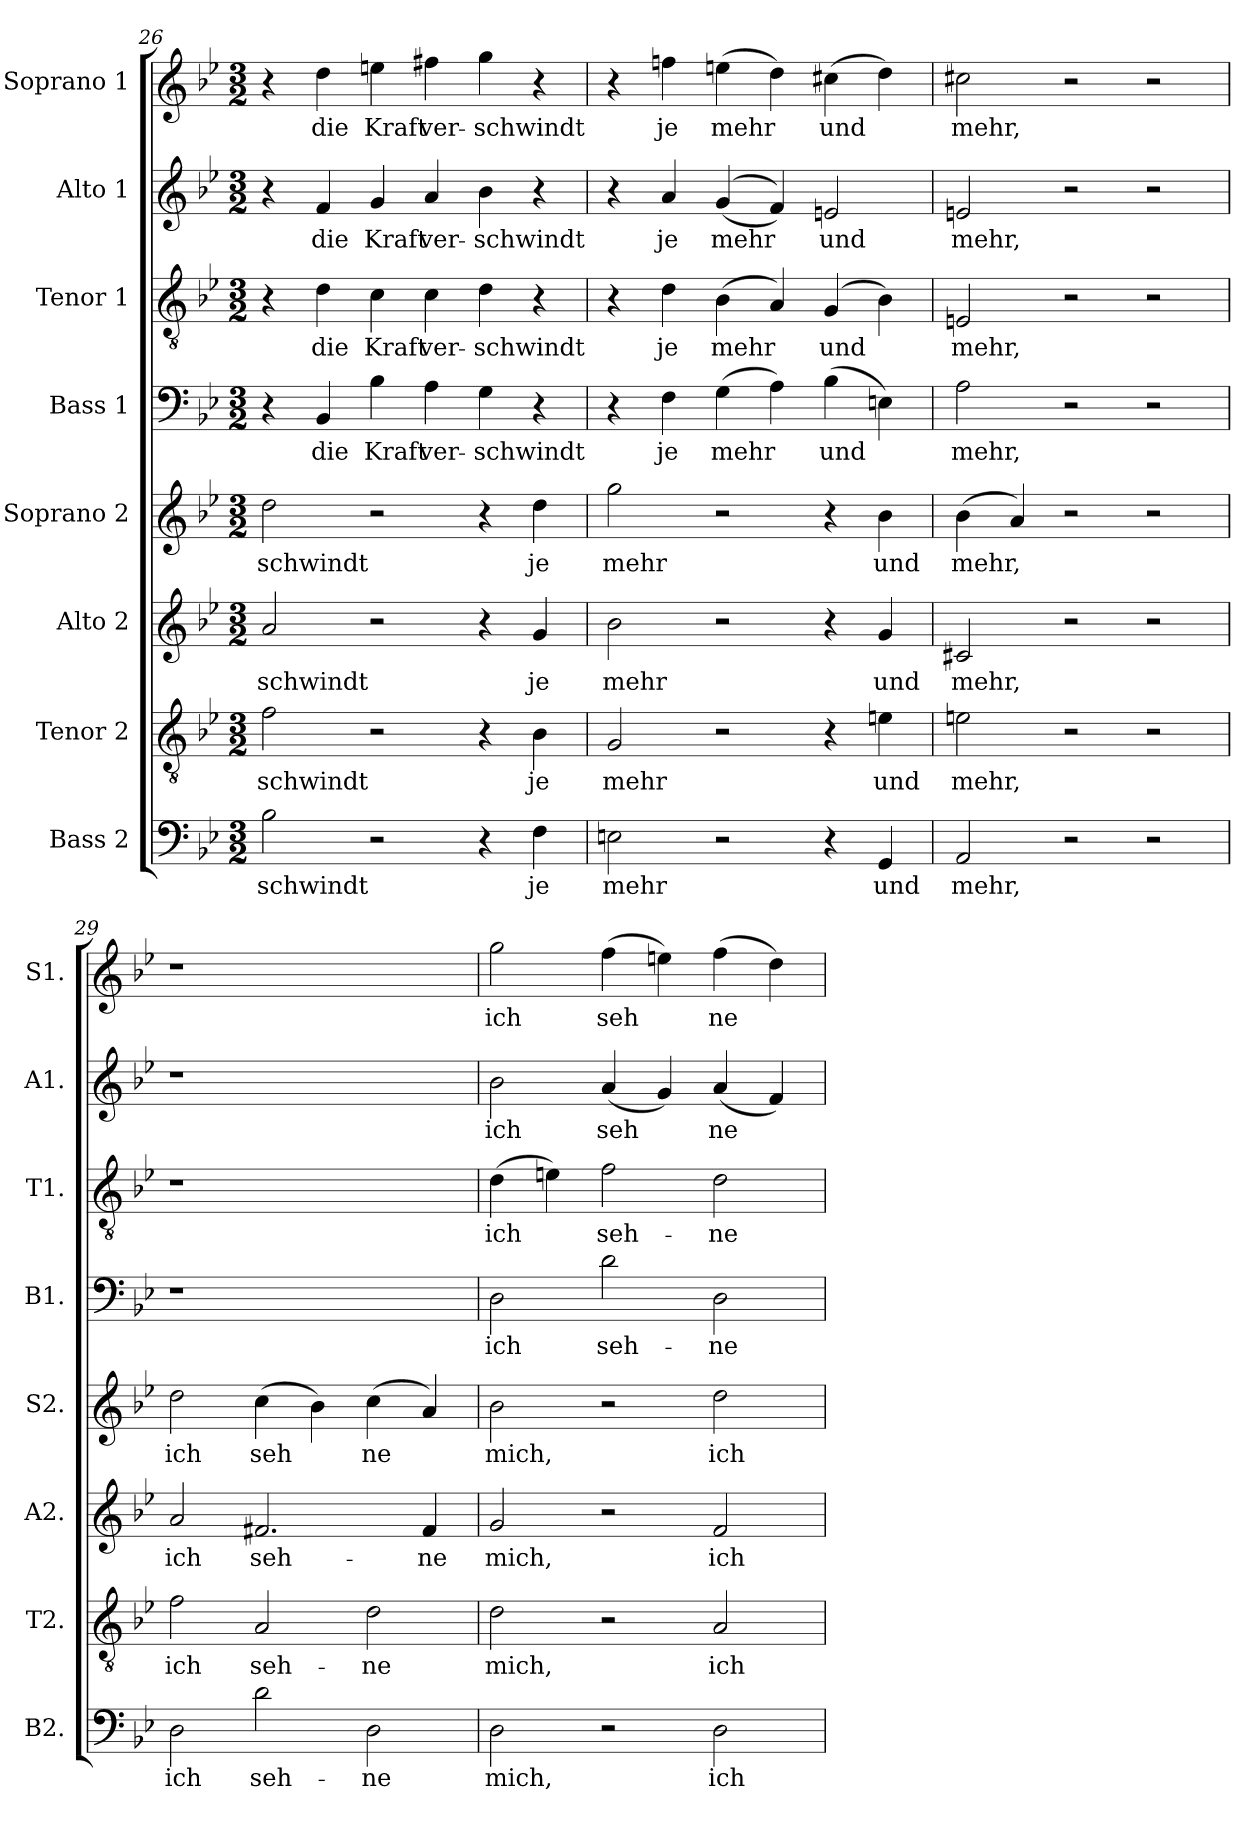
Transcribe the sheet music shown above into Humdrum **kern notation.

**kern	**text	**kern	**text	**kern	**text	**kern	**text	**kern	**text	**kern	**text	**kern	**text	**kern	**text
*part8	*part8	*part7	*part7	*part6	*part6	*part5	*part5	*part4	*part4	*part3	*part3	*part2	*part2	*part1	*part1
*staff8	*staff8	*staff7	*staff7	*staff6	*staff6	*staff5	*staff5	*staff4	*staff4	*staff3	*staff3	*staff2	*staff2	*staff1	*staff1
*I"Bass 2	*	*I"Tenor 2	*	*I"Alto 2	*	*I"Soprano 2	*	*I"Bass 1	*	*I"Tenor 1	*	*I"Alto 1	*	*I"Soprano 1	*
*I'B2.	*	*I'T2.	*	*I'A2.	*	*I'S2.	*	*I'B1.	*	*I'T1.	*	*I'A1.	*	*I'S1.	*
*clefF4	*	*clefGv2	*	*clefG2	*	*clefG2	*	*clefF4	*	*clefGv2	*	*clefG2	*	*clefG2	*
*k[b-e-]	*	*k[b-e-]	*	*k[b-e-]	*	*k[b-e-]	*	*k[b-e-]	*	*k[b-e-]	*	*k[b-e-]	*	*k[b-e-]	*
*B-:	*	*B-:	*	*B-:	*	*B-:	*	*B-:	*	*B-:	*	*B-:	*	*B-:	*
*M3/2	*	*M3/2	*	*M3/2	*	*M3/2	*	*M3/2	*	*M3/2	*	*M3/2	*	*M3/2	*
=26	=26	=26	=26	=26	=26	=26	=26	=26	=26	=26	=26	=26	=26	=26	=26
2B-\	-schwindt	2f\	-schwindt	2a/	-schwindt	2dd\	-schwindt	4r	.	4r	.	4r	.	4r	.
.	.	.	.	.	.	.	.	4BB-/	die	4d\	die	4f/	die	4dd\	die
2r	.	2r	.	2r	.	2r	.	4B-\	Kraft	4c\	Kraft	4g/	Kraft	4een\	Kraft
.	.	.	.	.	.	.	.	4A\	ver-	4c\	ver-	4a/	ver-	4ff#X\	ver-
4r	.	4r	.	4r	.	4r	.	4G\	-schwindt	4d\	-schwindt	4b-\	-schwindt	4gg\	-schwindt
4F\	je	4B-\	je	4g/	je	4dd\	je	4r	.	4r	.	4r	.	4r	.
=27	=27	=27	=27	=27	=27	=27	=27	=27	=27	=27	=27	=27	=27	=27	=27
2En\	mehr	2G/	mehr	2b-\	mehr	2gg\	mehr	4r	.	4r	.	4r	.	4r	.
.	.	.	.	.	.	.	.	4F\	je	4d\	je	4a/	je	4ffni\	je
2r	.	2r	.	2r	.	2r	.	(4G\	mehr	(4B-\	mehr	((4g/	mehr	(4een\	mehr
.	.	.	.	.	.	.	.	4A\)	.	4A/)	.	4f/))	.	4dd\)	.
4r	.	4r	.	4r	.	4r	.	(4B-\	und	(4G/	und	2en/	und	(4cc#X\	und
4GG/	und	4en\	und	4g/	und	4b-\	und	4En\)	.	4B-\)	.	.	.	4dd\)	.
=28	=28	=28	=28	=28	=28	=28	=28	=28	=28	=28	=28	=28	=28	=28	=28
2AA/	mehr,	2en\	mehr,	2c#X/	mehr,	(4b-\	mehr,	2A\	mehr,	2En/	mehr,	2en/	mehr,	2cc#X\	mehr,
.	.	.	.	.	.	4a/)	.	.	.	.	.	.	.	.	.
2r	.	2r	.	2r	.	2r	.	2r	.	2r	.	2r	.	2r	.
2r	.	2r	.	2r	.	2r	.	2r	.	2r	.	2r	.	2r	.
!!LO:LB:g=z
=29	=29	=29	=29	=29	=29	=29	=29	=29	=29	=29	=29	=29	=29	=29	=29
2D\	ich	2f\	ich	2a/	ich	2dd\	ich	1r	.	1r	.	1r	.	1r	.
2d\	seh-	2A/	seh-	2.f#X/	seh-	(4cc\	seh	.	.	.	.	.	.	.	.
.	.	.	.	.	.	4b-\)	.	.	.	.	.	.	.	.	.
2D\	-ne	2d\	-ne	.	.	(4cc\	ne	2ryy	.	2ryy	.	2ryy	.	2ryy	.
.	.	.	.	4f#/	-ne	4a/)	.	.	.	.	.	.	.	.	.
=30	=30	=30	=30	=30	=30	=30	=30	=30	=30	=30	=30	=30	=30	=30	=30
2D\	mich,	2d\	mich,	2g/	mich,	2b-\	mich,	2D\	ich	(4d\	ich	2b-\	ich	2gg\	ich
.	.	.	.	.	.	.	.	.	.	4en\)	.	.	.	.	.
2r	.	2r	.	2r	.	2r	.	2d\	seh-	2f\	seh-	(4a/	seh	(4ff\	seh
.	.	.	.	.	.	.	.	.	.	.	.	4g/)	.	4een\)	.
2D\	ich	2A/	ich	2f/	ich	2dd\	ich	2D\	-ne	2d\	-ne	(4a/	ne	(4ff\	ne
.	.	.	.	.	.	.	.	.	.	.	.	4f/)	.	4dd\)	.
=	=	=	=	=	=	=	=	=	=	=	=	=	=	=	=
*-	*-	*-	*-	*-	*-	*-	*-	*-	*-	*-	*-	*-	*-	*-	*-
